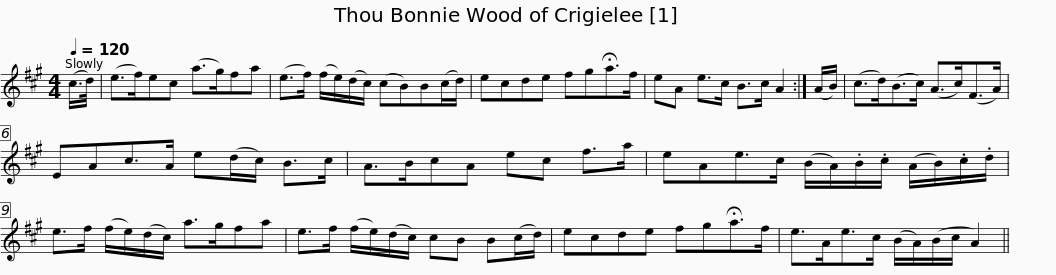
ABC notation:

X:1
L:1/8
Q:1/4=120
M:4/4
I:linebreak $
K:A
V:1 treble
V:1
 (c/>d/) | (e>f)ec (a>g)fa | (e>f) (f/e/)(d/c/) (cB)B(c/d/) | ecde fg!fermata!a>f | eA e>c B>c A2 :| %5
 (A/B/) |$ (c>d)(B>c) (A>c)(F>A) | EAc>A e(d/c/) B>c | A>BcA ec f>a | eAe>c (B/A/).B/.c/ (A/B/).c/.d/ |$ %10
 e>f (f/e/)(d/c/) a>gfa | e>f (f/e/)(d/c/) cB B(c/d/) | ecde fg!fermata!a>f | e>Ae>c (B/A/)(B/c/ A2) || %14
